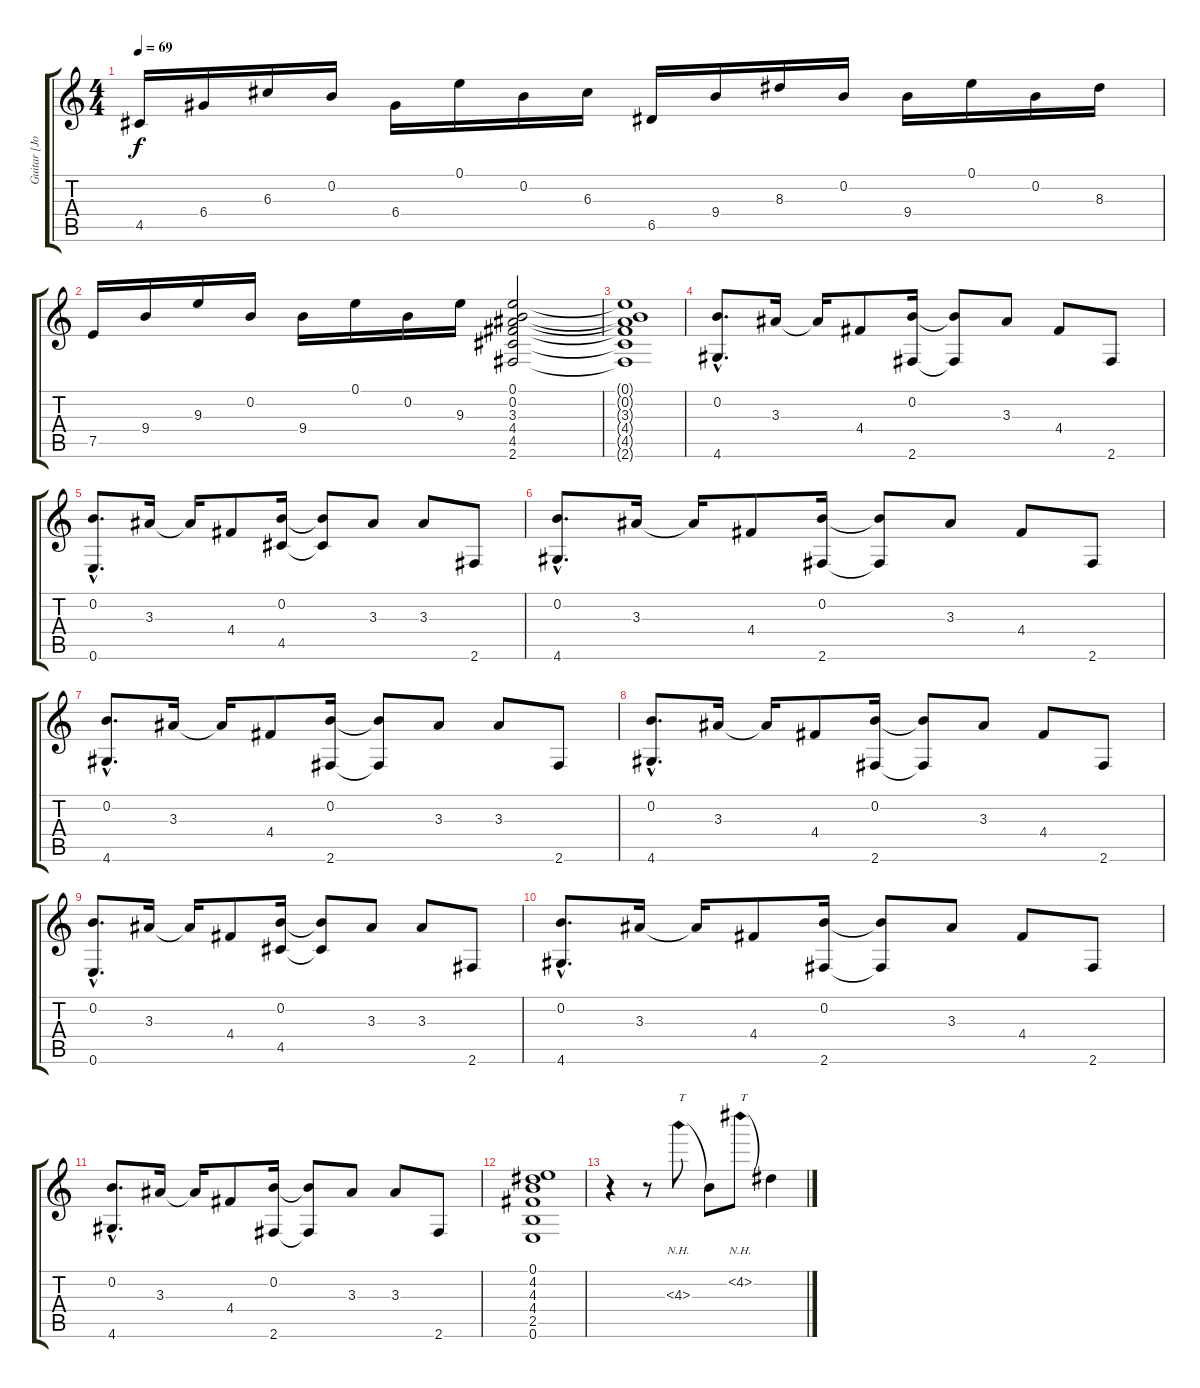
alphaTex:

\track ("Guitar [John Petrucci]" "Guitar [Jo") {instrument acousticguitarnylon}
\staff {score tabs}
\tuning (E4 B3 G3 D3 A2 E2) {hide}
\ts (4 4)
\tempo 69
\clef g2
\ks c
4.5.16{dy f} 6.4.16 6.3.16 0.2.16 6.4.16 0.1.16 0.2.16 6.3.16 6.5.16 9.4.16 8.3.16 0.2.16 9.4.16 0.1.16 0.2.16 8.3.16 |
7.5.16 9.4.16 9.3.16 0.2.16 9.4.16 0.1.16 0.2.16 9.3.16 (0.1 0.2 3.3 4.4 4.5 2.6).2 |
(0.1{t} 0.2{t} 3.3{t} 4.4{t} 4.5{t} 2.6{t}).1 |
(0.2{hac} 4.6{hac}).8{d} 3.3.16 3.3{t}.16 4.4.8 (0.2 2.6).16 (0.2{t} 2.6{t}).8 3.3.8 4.4.8 2.6.8 |
(0.2{hac} 0.6{hac}).8{d} 3.3.16 3.3{t}.16 4.4.8 (0.2 4.5).16 (0.2{t} 4.5{t}).8 3.3.8 3.3.8 2.6.8 |
(0.2{hac} 4.6{hac}).8{d} 3.3.16 3.3{t}.16 4.4.8 (0.2 2.6).16 (0.2{t} 2.6{t}).8 3.3.8 4.4.8 2.6.8 |
(0.2{hac} 4.6{hac}).8{d} 3.3.16 3.3{t}.16 4.4.8 (0.2 2.6).16 (0.2{t} 2.6{t}).8 3.3.8 3.3.8 2.6.8 |
(0.2{hac} 4.6{hac}).8{d} 3.3.16 3.3{t}.16 4.4.8 (0.2 2.6).16 (0.2{t} 2.6{t}).8 3.3.8 4.4.8 2.6.8 |
(0.2{hac} 0.6{hac}).8{d} 3.3.16 3.3{t}.16 4.4.8 (0.2 4.5).16 (0.2{t} 4.5{t}).8 3.3.8 3.3.8 2.6.8 |
(0.2{hac} 4.6{hac}).8{d} 3.3.16 3.3{t}.16 4.4.8 (0.2 2.6).16 (0.2{t} 2.6{t}).8 3.3.8 4.4.8 2.6.8 |
(0.2{hac} 4.6{hac}).8{d} 3.3.16 3.3{t}.16 4.4.8 (0.2 2.6).16 (0.2{t} 2.6{t}).8 3.3.8 3.3.8 2.6.8 |
(0.1 4.2 4.3 4.4 2.5 0.6).1 |
r.4 r.8 4.3{nh}.8{txt "T"} 4.3{t}.8 4.2{nh}.8{txt "T"} 4.2{t}.4
